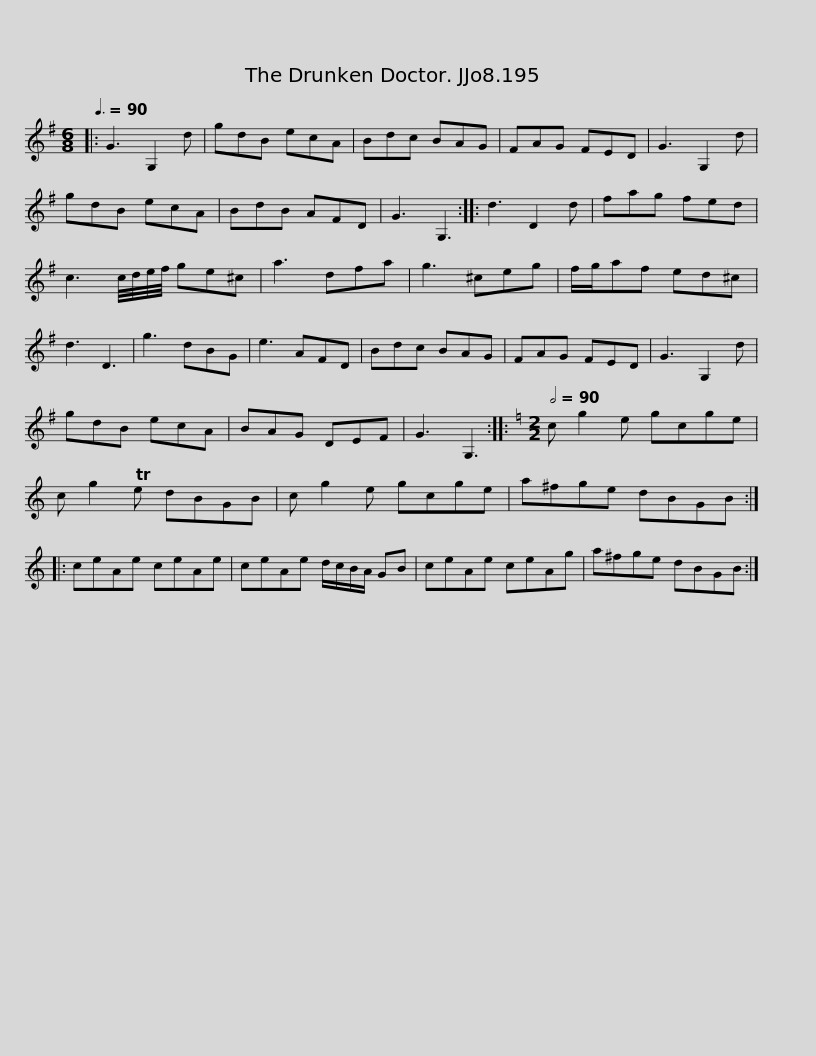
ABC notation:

X:1
L:1/8
Q:3/8=90
M:6/8
I:linebreak $
K:G
V:1 treble
V:1
|: G3 G,2 d | gdB ecA | Bdc BAG | FAG FED | G3 G,2 d | %5
 gdB ecA | BdB AFD | G3 G,3 ::$ d3 D2 d | fag fed | %10
 c3 c/4d/4e/4f/4 ge^c | a3 dfa | g3 ^ceg | f/g/af ed^c | d3 D3 | %15
 g3 dBG |$ e3 AFD | Bdc BAG | FAG FED | G3 G,2 d | %20
 gdB ecA | BAG DEF | G3 G,3 ::$[K:C][M:2/2][Q:1/2=90] c g2 e gcge | c g2 Te dBGB | %25
 c g2 e gcge | a^fge dBGB :: ceAe ceAe |$ ceAe d/c/B/A/ GB | ceAe ceAg | %30
 a^fge dBGB :| %31
